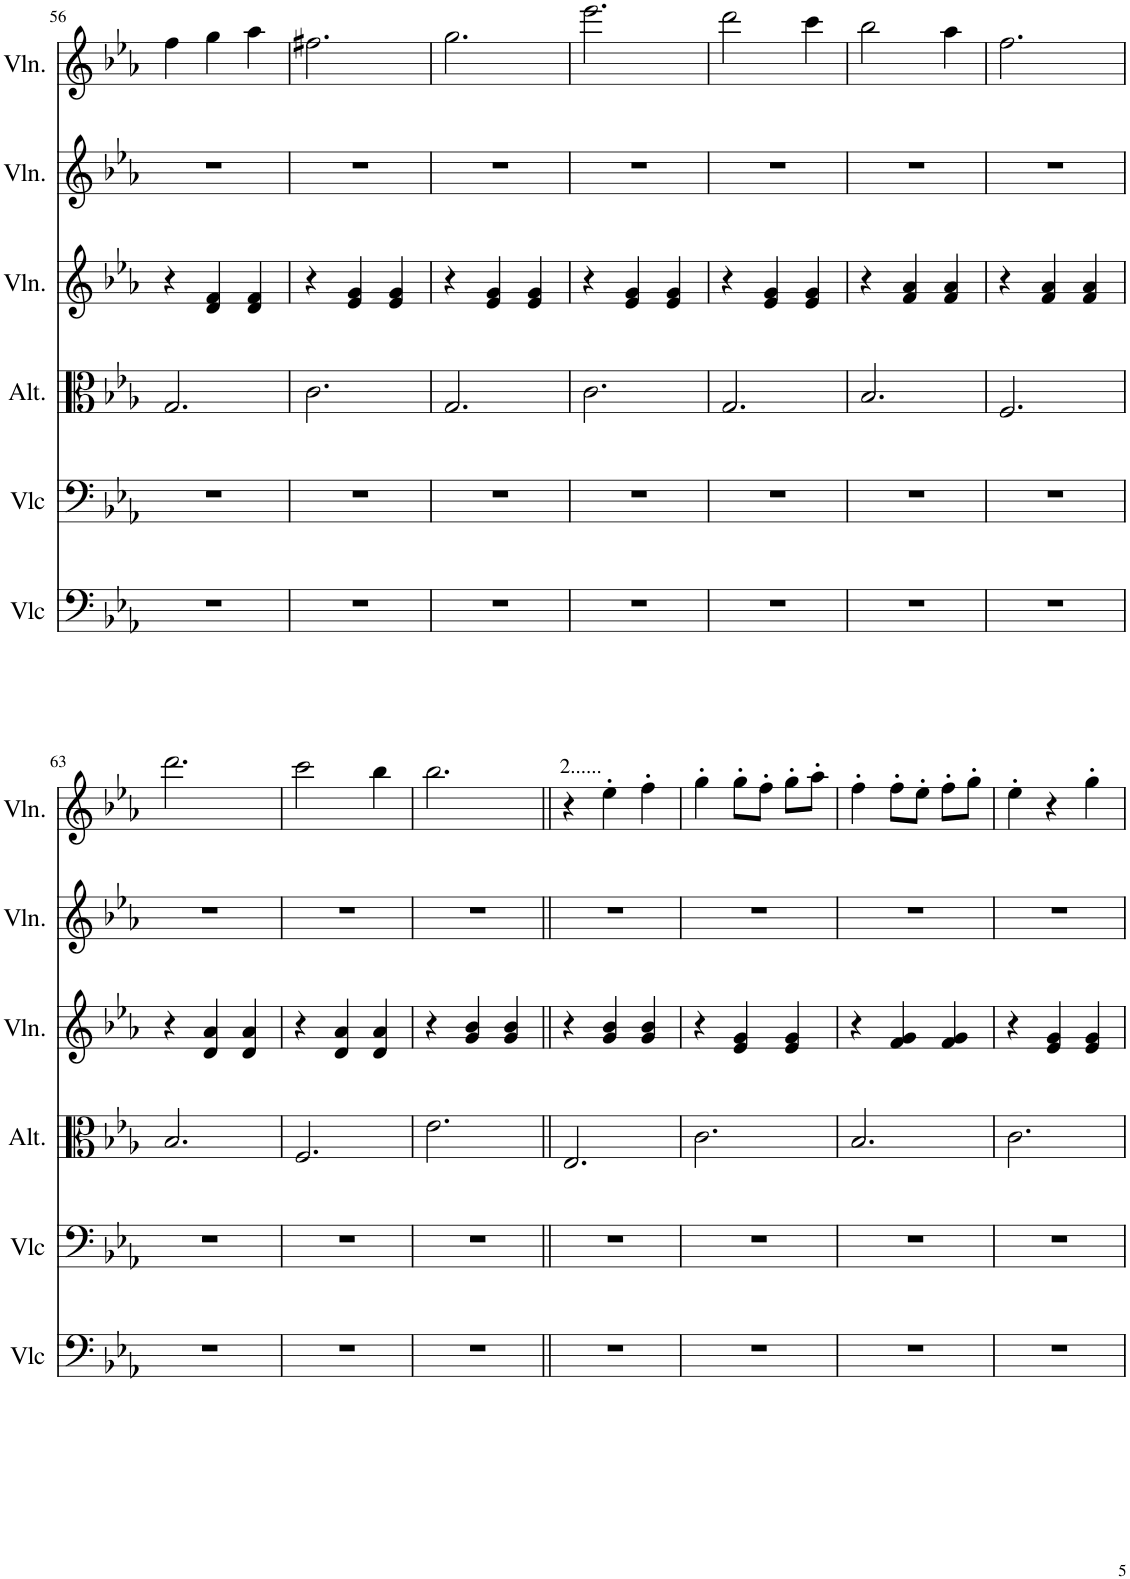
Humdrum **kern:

**kern	**kern	**kern	**kern	**kern	**kern
*part6	*part5	*part4	*part3	*part2	*part1
*staff6	*staff5	*staff4	*staff3	*staff2	*staff1
*I"2°       Violoncelle	*I"1°      Violoncelle soliste	*I"1°     Alto     Soliste	*I"3°/4°  Violon	*I"2°     Violon	*I"1°   Violon soliste
*I'Vlc	*I'Vlc	*I'Alt.	*I'Vln.	*I'Vln.	*I'Vln.
!!LO:PB:g=z
*clefF4	*clefF4	*clefC3	*clefG2	*clefG2	*clefG2
*k[b-e-a-]	*k[b-e-a-]	*k[b-e-a-]	*k[b-e-a-]	*k[b-e-a-]	*k[b-e-a-]
*M3/4	*M3/4	*M3/4	*M3/4	*M3/4	*M3/4
=56	=56	=56	=56	=56	=56
2.r	2.r	2.G/	4r	2.r	4ff\
.	.	.	4d/ 4f/	.	4gg\
.	.	.	4d/ 4f/	.	4aa-\
=57	=57	=57	=57	=57	=57
2.r	2.r	2.c\	4r	2.r	2.ff#X\
.	.	.	4e-/ 4g/	.	.
.	.	.	4e-/ 4g/	.	.
=58	=58	=58	=58	=58	=58
2.r	2.r	2.G/	4r	2.r	2.gg\
.	.	.	4e-/ 4g/	.	.
.	.	.	4e-/ 4g/	.	.
=59	=59	=59	=59	=59	=59
2.r	2.r	2.c\	4r	2.r	2.eee-\
.	.	.	4e-/ 4g/	.	.
.	.	.	4e-/ 4g/	.	.
=60	=60	=60	=60	=60	=60
2.r	2.r	2.G/	4r	2.r	2ddd\
.	.	.	4e-/ 4g/	.	.
.	.	.	4e-/ 4g/	.	4ccc\
=61	=61	=61	=61	=61	=61
2.r	2.r	2.B-/	4r	2.r	2bb-\
.	.	.	4f/ 4a-/	.	.
.	.	.	4f/ 4a-/	.	4aa-\
=62	=62	=62	=62	=62	=62
2.r	2.r	2.F/	4r	2.r	2.ff\
.	.	.	4f/ 4a-/	.	.
.	.	.	4f/ 4a-/	.	.
!!LO:LB:g=z
=63	=63	=63	=63	=63	=63
2.r	2.r	2.B-/	4r	2.r	2.ddd\
.	.	.	4d/ 4a-/	.	.
.	.	.	4d/ 4a-/	.	.
=64	=64	=64	=64	=64	=64
2.r	2.r	2.F/	4r	2.r	2ccc\
.	.	.	4d/ 4a-/	.	.
.	.	.	4d/ 4a-/	.	4bb-\
=65	=65	=65	=65	=65	=65
2.r	2.r	2.e-\	4r	2.r	2.bb-\
.	.	.	4g/ 4b-/	.	.
.	.	.	4g/ 4b-/	.	.
=66||	=66||	=66||	=66||	=66||	=66||
!	!	!	!	!	!LO:TX:a:t=2......
2.r	2.r	2.E-/	4r	2.r	4r
.	.	.	4g/ 4b-/	.	4ee-'\
.	.	.	4g/ 4b-/	.	4ff'\
=67	=67	=67	=67	=67	=67
2.r	2.r	2.c\	4r	2.r	4gg'\
.	.	.	4e-/ 4g/	.	8gg'\L
.	.	.	.	.	8ff'\J
.	.	.	4e-/ 4g/	.	8gg'\L
.	.	.	.	.	8aa-'\J
=68	=68	=68	=68	=68	=68
2.r	2.r	2.B-/	4r	2.r	4ff'\
.	.	.	4f/ 4g/	.	8ff'\L
.	.	.	.	.	8ee-'\J
.	.	.	4f/ 4g/	.	8ff'\L
.	.	.	.	.	8gg'\J
=69	=69	=69	=69	=69	=69
2.r	2.r	2.c\	4r	2.r	4ee-'\
.	.	.	4e-/ 4g/	.	4r
.	.	.	4e-/ 4g/	.	4gg'\
=	=	=	=	=	=
*-	*-	*-	*-	*-	*-
